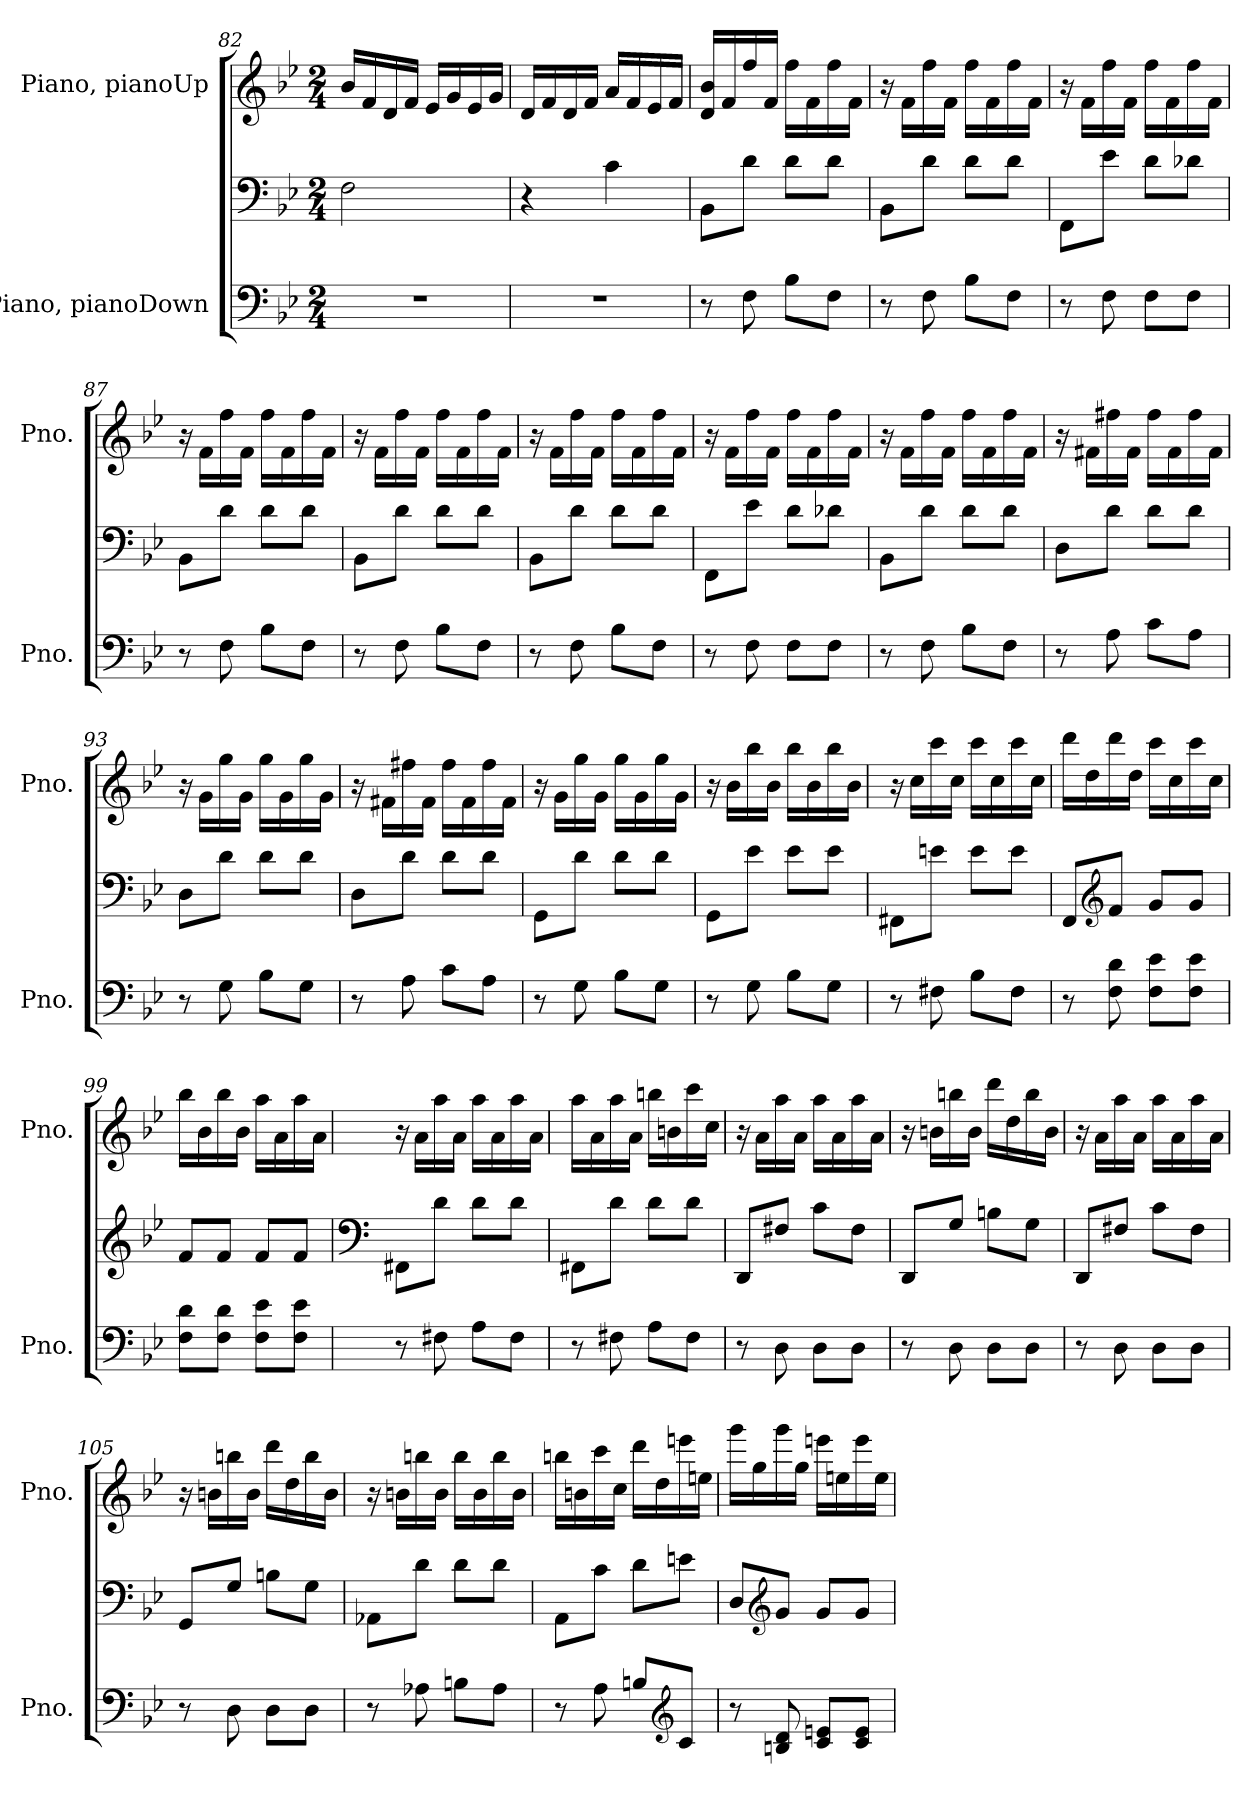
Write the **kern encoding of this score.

**kern	**kern	**kern
*part2	*part2	*part1
*staff3	*staff2	*staff1
*I"Piano, pianoDown	*	*I"Piano, pianoUp
*I'Pno.	*	*I'Pno.
*clefF4	*clefF4	*clefG2
*k[b-e-]	*k[b-e-]	*k[b-e-]
*M2/4	*M2/4	*M2/4
=82	=82	=82
2r	2F\	16b-/LL
.	.	16f/
.	.	16d/
.	.	16f/JJ
.	.	16e-/LL
.	.	16g/
.	.	16e-/
.	.	16g/JJ
=83	=83	=83
2r	4r	16d/LL
.	.	16f/
.	.	16d/
.	.	16f/JJ
.	4c\	16a/LL
.	.	16f/
.	.	16e-/
.	.	16f/JJ
!!LO:LB:g=z
=84	=84	=84
8r	8BB-\L	16d/ 16b-/LL
.	.	16f/
8F\	8d\J	16ff/
.	.	16f/JJ
8B-\L	8d\L	16ff\LL
.	.	16f\
8F\J	8d\J	16ff\
.	.	16f\JJ
=85	=85	=85
8r	8BB-\L	16r
.	.	16f\LL
8F\	8d\J	16ff\
.	.	16f\JJ
8B-\L	8d\L	16ff\LL
.	.	16f\
8F\J	8d\J	16ff\
.	.	16f\JJ
=86	=86	=86
8r	8FF\L	16r
.	.	16f\LL
8F\	8e-\J	16ff\
.	.	16f\JJ
8F\L	8d\L	16ff\LL
.	.	16f\
8F\J	8d-X\J	16ff\
.	.	16f\JJ
=87	=87	=87
8r	8BB-\L	16r
.	.	16f\LL
8F\	8d\J	16ff\
.	.	16f\JJ
8B-\L	8d\L	16ff\LL
.	.	16f\
8F\J	8d\J	16ff\
.	.	16f\JJ
=88	=88	=88
8r	8BB-\L	16r
.	.	16f\LL
8F\	8d\J	16ff\
.	.	16f\JJ
8B-\L	8d\L	16ff\LL
.	.	16f\
8F\J	8d\J	16ff\
.	.	16f\JJ
!!LO:LB:g=z
=89	=89	=89
8r	8BB-\L	16r
.	.	16f\LL
8F\	8d\J	16ff\
.	.	16f\JJ
8B-\L	8d\L	16ff\LL
.	.	16f\
8F\J	8d\J	16ff\
.	.	16f\JJ
=90	=90	=90
8r	8FF\L	16r
.	.	16f\LL
8F\	8e-\J	16ff\
.	.	16f\JJ
8F\L	8d\L	16ff\LL
.	.	16f\
8F\J	8d-X\J	16ff\
.	.	16f\JJ
=91	=91	=91
8r	8BB-\L	16r
.	.	16f\LL
8F\	8d\J	16ff\
.	.	16f\JJ
8B-\L	8d\L	16ff\LL
.	.	16f\
8F\J	8d\J	16ff\
.	.	16f\JJ
=92	=92	=92
8r	8D\L	16r
.	.	16f#X\LL
8A\	8d\J	16ff#X\
.	.	16f#\JJ
8c\L	8d\L	16ff#\LL
.	.	16f#\
8A\J	8d\J	16ff#\
.	.	16f#\JJ
!!LO:LB:g=z
=93	=93	=93
8r	8D\L	16r
.	.	16g\LL
8G\	8d\J	16gg\
.	.	16g\JJ
8B-\L	8d\L	16gg\LL
.	.	16g\
8G\J	8d\J	16gg\
.	.	16g\JJ
=94	=94	=94
8r	8D\L	16r
.	.	16f#X\LL
8A\	8d\J	16ff#X\
.	.	16f#\JJ
8c\L	8d\L	16ff#\LL
.	.	16f#\
8A\J	8d\J	16ff#\
.	.	16f#\JJ
=95	=95	=95
8r	8GG\L	16r
.	.	16g\LL
8G\	8d\J	16gg\
.	.	16g\JJ
8B-\L	8d\L	16gg\LL
.	.	16g\
8G\J	8d\J	16gg\
.	.	16g\JJ
=96	=96	=96
8r	8GG\L	16r
.	.	16b-\LL
8G\	8e-\J	16bb-\
.	.	16b-\JJ
8B-\L	8e-\L	16bb-\LL
.	.	16b-\
8G\J	8e-\J	16bb-\
.	.	16b-\JJ
!!LO:PB:g=z
=97	=97	=97
8r	8FF#X\L	16r
.	.	16cc\LL
8F#X\	8en\J	16ccc\
.	.	16cc\JJ
8B-\L	8e\L	16ccc\LL
.	.	16cc\
8F#\J	8e\J	16ccc\
.	.	16cc\JJ
=98	=98	=98
8r	8FF/L	16ddd\LL
.	.	16dd\
*	*clefG2	*
8F\ 8d\	8f/J	16ddd\
.	.	16dd\JJ
8F\ 8e-\L	8g/L	16ccc\LL
.	.	16cc\
8F\ 8e-\J	8g/J	16ccc\
.	.	16cc\JJ
=99	=99	=99
8F\ 8d\L	8f/L	16bb-\LL
.	.	16b-\
8F\ 8d\J	8f/J	16bb-\
.	.	16b-\JJ
8F\ 8e-\L	8f/L	16aa\LL
.	.	16a\
8F\ 8e-\J	8f/J	16aa\
.	.	16a\JJ
=100	=100	=100
*	*clefF4	*
8r	8FF#X\L	16r
.	.	16a\LL
8F#X\	8d\J	16aa\
.	.	16a\JJ
8A\L	8d\L	16aa\LL
.	.	16a\
8F#\J	8d\J	16aa\
.	.	16a\JJ
!!LO:LB:g=z
=101	=101	=101
8r	8FF#X\L	16aa\LL
.	.	16a\
8F#X\	8d\J	16aa\
.	.	16a\JJ
8A\L	8d\L	16bbn\LL
.	.	16bn\
8F#\J	8d\J	16ccc\
.	.	16cc\JJ
=102	=102	=102
8r	8DD/L	16r
.	.	16a\LL
8D\	8F#X/J	16aa\
.	.	16a\JJ
8D\L	8c\L	16aa\LL
.	.	16a\
8D\J	8F#\J	16aa\
.	.	16a\JJ
=103	=103	=103
8r	8DD/L	16r
.	.	16bn\LL
8D\	8G/J	16bbn\
.	.	16b\JJ
8D\L	8Bn\L	16ddd\LL
.	.	16dd\
8D\J	8G\J	16bb\
.	.	16b\JJ
=104	=104	=104
8r	8DD/L	16r
.	.	16a\LL
8D\	8F#X/J	16aa\
.	.	16a\JJ
8D\L	8c\L	16aa\LL
.	.	16a\
8D\J	8F#\J	16aa\
.	.	16a\JJ
!!LO:LB:g=z
=105	=105	=105
8r	8GG/L	16r
.	.	16bn\LL
8D\	8G/J	16bbn\
.	.	16b\JJ
8D\L	8Bn\L	16ddd\LL
.	.	16dd\
8D\J	8G\J	16bb\
.	.	16b\JJ
=106	=106	=106
8r	8AA-X\L	16r
.	.	16bn\LL
8A-X\	8d\J	16bbn\
.	.	16b\JJ
8Bn\L	8d\L	16bb\LL
.	.	16b\
8A-\J	8d\J	16bb\
.	.	16b\JJ
=107	=107	=107
8r	8AA\L	16bbn\LL
.	.	16bn\
8A\	8c\J	16ccc\
.	.	16cc\JJ
8Bn/L	8d\L	16ddd\LL
.	.	16dd\
*clefG2	*	*
8c/J	8en\J	16eeen\
.	.	16een\JJ
=108	=108	=108
8r	8D/L	16ggg\LL
.	.	16gg\
*	*clefG2	*
8Bn/ 8d/	8g/J	16ggg\
.	.	16gg\JJ
8c/ 8en/L	8g/L	16eeen\LL
.	.	16een\
8c/ 8e/J	8g/J	16eee\
.	.	16ee\JJ
=	=	=
*-	*-	*-
